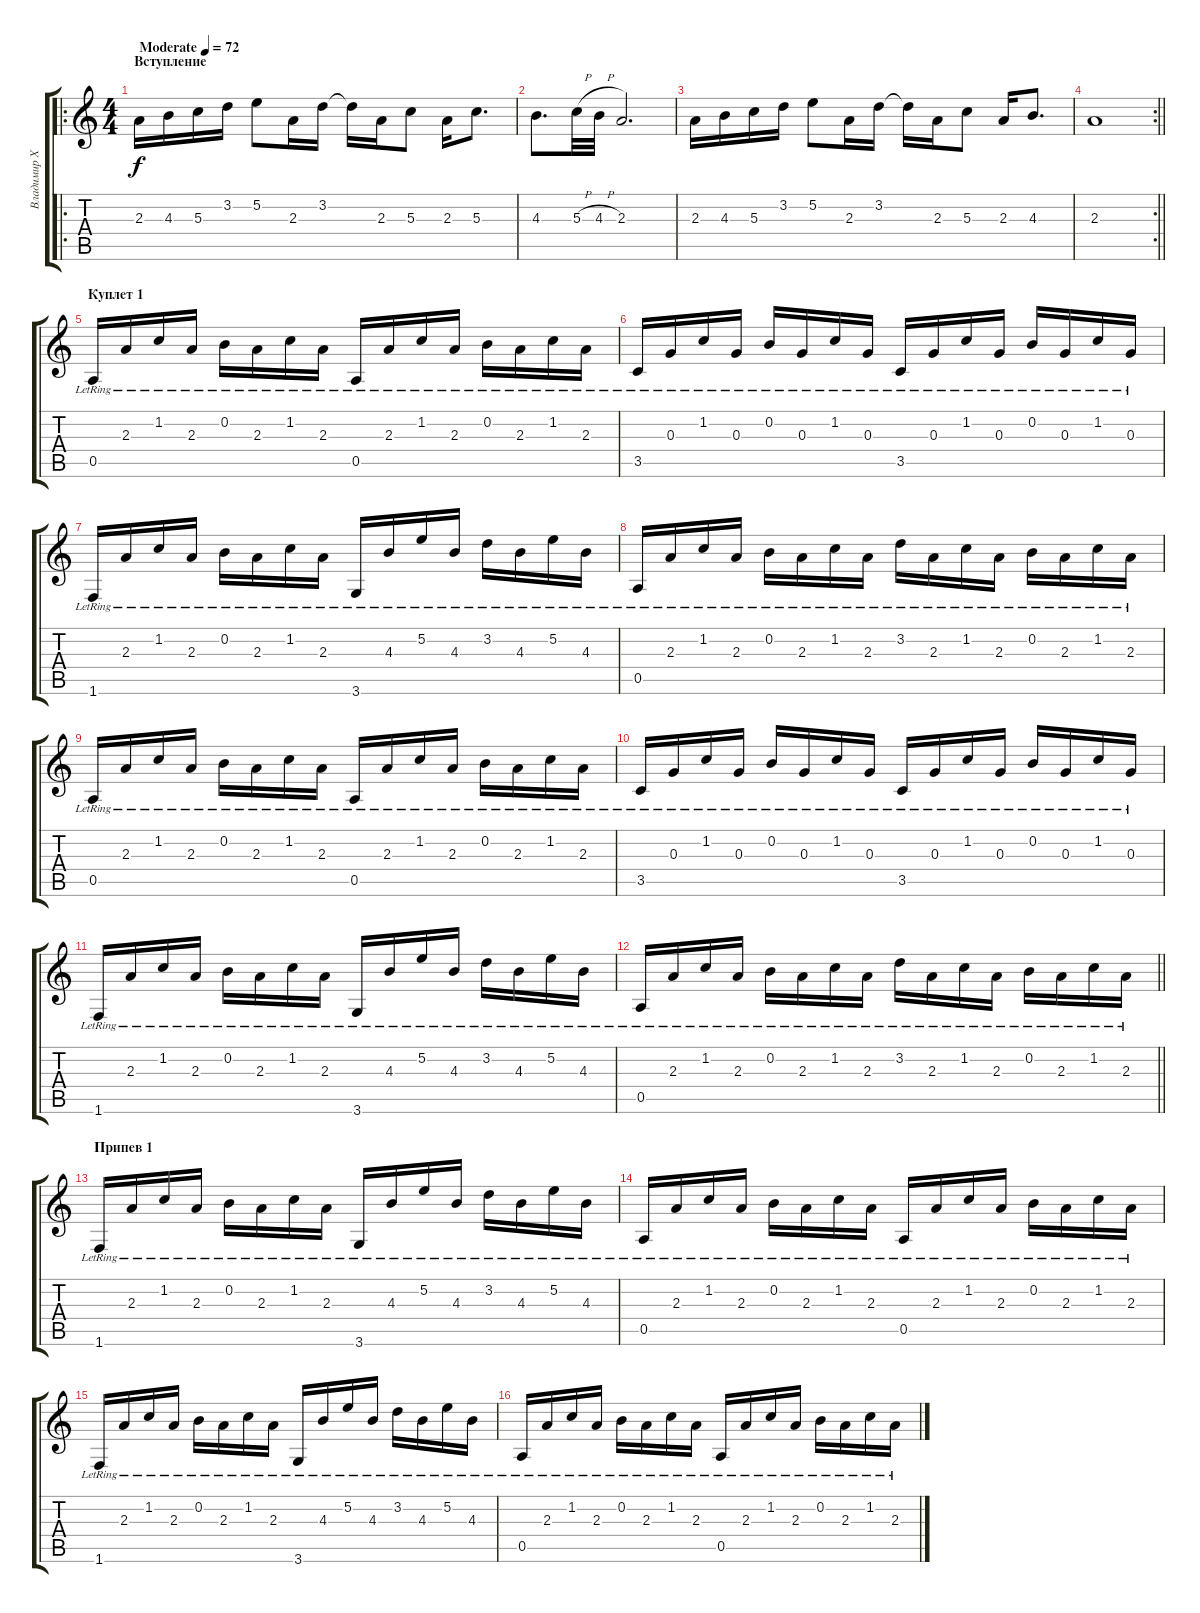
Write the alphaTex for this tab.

\track ("Владимир Холстинин" "Владимир Х") {instrument distortionguitar}
\staff {score tabs}
\tuning (E4 B3 G3 D3 A2 E2) {hide}
\ro
\ts (4 4)
\section ("" "Вступление")
\tempo (72 "Moderate")
\clef g2
\ks c
2.3.16{dy f instrument electricguitarclean} 4.3.16 5.3.16 3.2.16 5.2.8 2.3.16 3.2.16 3.2{t}.16 2.3.16 5.3.8 2.3.16 5.3.8{d} |
4.3.8{d} 5.3{h}.32 4.3{h}.32 2.3.2{d} |
2.3.16 4.3.16 5.3.16 3.2.16 5.2.8 2.3.16 3.2.16 3.2{t}.16 2.3.16 5.3.8 2.3.16 4.3.8{d} |
\rc 2
\barLineRight lightlight
2.3.1 |
\section ("" "Куплет 1")
0.5{lr}.16{instrument acousticguitarsteel} 2.3{lr}.16 1.2{lr}.16 2.3{lr}.16 0.2{lr}.16 2.3{lr}.16 1.2{lr}.16 2.3{lr}.16 0.5{lr}.16 2.3{lr}.16 1.2{lr}.16 2.3{lr}.16 0.2{lr}.16 2.3{lr}.16 1.2{lr}.16 2.3{lr}.16 |
3.5{lr}.16 0.3{lr}.16 1.2{lr}.16 0.3{lr}.16 0.2{lr}.16 0.3{lr}.16 1.2{lr}.16 0.3{lr}.16 3.5{lr}.16 0.3{lr}.16 1.2{lr}.16 0.3{lr}.16 0.2{lr}.16 0.3{lr}.16 1.2{lr}.16 0.3{lr}.16 |
1.6{lr}.16 2.3{lr}.16 1.2{lr}.16 2.3{lr}.16 0.2{lr}.16 2.3{lr}.16 1.2{lr}.16 2.3{lr}.16 3.6{lr}.16 4.3{lr}.16 5.2{lr}.16 4.3{lr}.16 3.2{lr}.16 4.3{lr}.16 5.2{lr}.16 4.3{lr}.16 |
0.5{lr}.16 2.3{lr}.16 1.2{lr}.16 2.3{lr}.16 0.2{lr}.16 2.3{lr}.16 1.2{lr}.16 2.3{lr}.16 3.2{lr}.16 2.3{lr}.16 1.2{lr}.16 2.3{lr}.16 0.2{lr}.16 2.3{lr}.16 1.2{lr}.16 2.3{lr}.16 |
0.5{lr}.16 2.3{lr}.16 1.2{lr}.16 2.3{lr}.16 0.2{lr}.16 2.3{lr}.16 1.2{lr}.16 2.3{lr}.16 0.5{lr}.16 2.3{lr}.16 1.2{lr}.16 2.3{lr}.16 0.2{lr}.16 2.3{lr}.16 1.2{lr}.16 2.3{lr}.16 |
3.5{lr}.16 0.3{lr}.16 1.2{lr}.16 0.3{lr}.16 0.2{lr}.16 0.3{lr}.16 1.2{lr}.16 0.3{lr}.16 3.5{lr}.16 0.3{lr}.16 1.2{lr}.16 0.3{lr}.16 0.2{lr}.16 0.3{lr}.16 1.2{lr}.16 0.3{lr}.16 |
1.6{lr}.16 2.3{lr}.16 1.2{lr}.16 2.3{lr}.16 0.2{lr}.16 2.3{lr}.16 1.2{lr}.16 2.3{lr}.16 3.6{lr}.16 4.3{lr}.16 5.2{lr}.16 4.3{lr}.16 3.2{lr}.16 4.3{lr}.16 5.2{lr}.16 4.3{lr}.16 |
\barLineRight lightlight
0.5{lr}.16 2.3{lr}.16 1.2{lr}.16 2.3{lr}.16 0.2{lr}.16 2.3{lr}.16 1.2{lr}.16 2.3{lr}.16 3.2{lr}.16 2.3{lr}.16 1.2{lr}.16 2.3{lr}.16 0.2{lr}.16 2.3{lr}.16 1.2{lr}.16 2.3{lr}.16 |
\section ("" "Припев 1")
1.6{lr}.16 2.3{lr}.16 1.2{lr}.16 2.3{lr}.16 0.2{lr}.16 2.3{lr}.16 1.2{lr}.16 2.3{lr}.16 3.6{lr}.16 4.3{lr}.16 5.2{lr}.16 4.3{lr}.16 3.2{lr}.16 4.3{lr}.16 5.2{lr}.16 4.3{lr}.16 |
0.5{lr}.16 2.3{lr}.16 1.2{lr}.16 2.3{lr}.16 0.2{lr}.16 2.3{lr}.16 1.2{lr}.16 2.3{lr}.16 0.5{lr}.16 2.3{lr}.16 1.2{lr}.16 2.3{lr}.16 0.2{lr}.16 2.3{lr}.16 1.2{lr}.16 2.3{lr}.16 |
1.6{lr}.16 2.3{lr}.16 1.2{lr}.16 2.3{lr}.16 0.2{lr}.16 2.3{lr}.16 1.2{lr}.16 2.3{lr}.16 3.6{lr}.16 4.3{lr}.16 5.2{lr}.16 4.3{lr}.16 3.2{lr}.16 4.3{lr}.16 5.2{lr}.16 4.3{lr}.16 |
0.5{lr}.16 2.3{lr}.16 1.2{lr}.16 2.3{lr}.16 0.2{lr}.16 2.3{lr}.16 1.2{lr}.16 2.3{lr}.16 0.5{lr}.16 2.3{lr}.16 1.2{lr}.16 2.3{lr}.16 0.2{lr}.16 2.3{lr}.16 1.2{lr}.16 2.3{lr}.16
